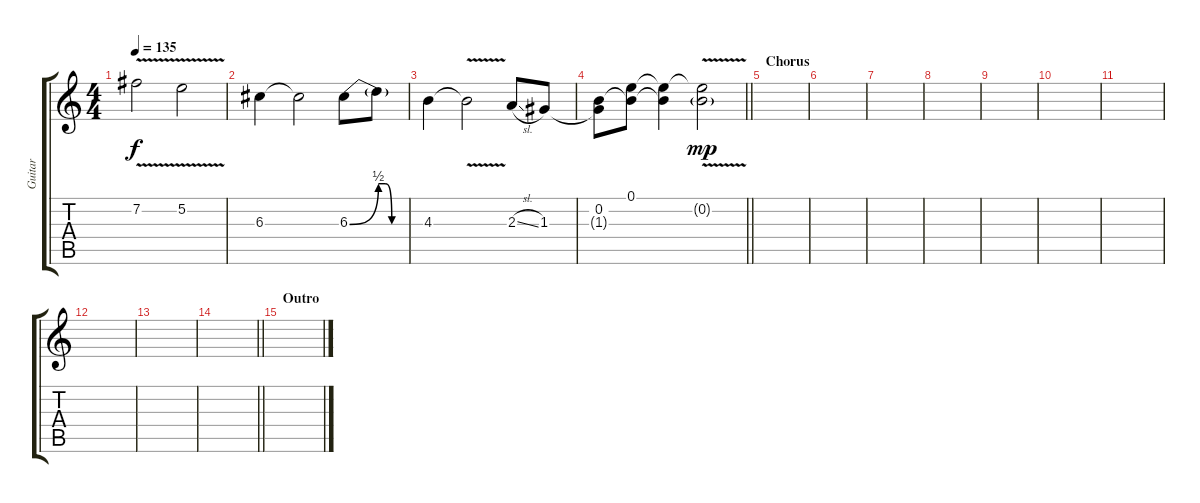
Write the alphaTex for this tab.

\track ("Guitar" "Guitar") {instrument distortionguitar}
\staff {score tabs}
\tuning (E4 B3 G3 D3 A2 E2) {hide}
\ts (4 4)
\tempo 135
\clef g2
\ks c
7.2{v}.2{dy f} 5.2{v}.2 |
6.3.4 6.3{t}.2 6.3{be (bend 0 0 60 2)}.8 6.3{be (custom 0 2 15 2 30 0 60 0) t}.8 |
4.3.4 4.3{v t}.2 2.3{sl}.8 1.3.8 |
\barLineRight lightlight
(0.2 1.3{t}).8 (0.1 0.2{t}).8 (0.1{t} 0.2{t}).4 (0.1{v t} 0.2{g}).2{dy mp} |
\section ("" "Chorus")
|
|
|
|
|
|
|
|
|
\barLineRight lightlight
|
\section ("" "Outro")
